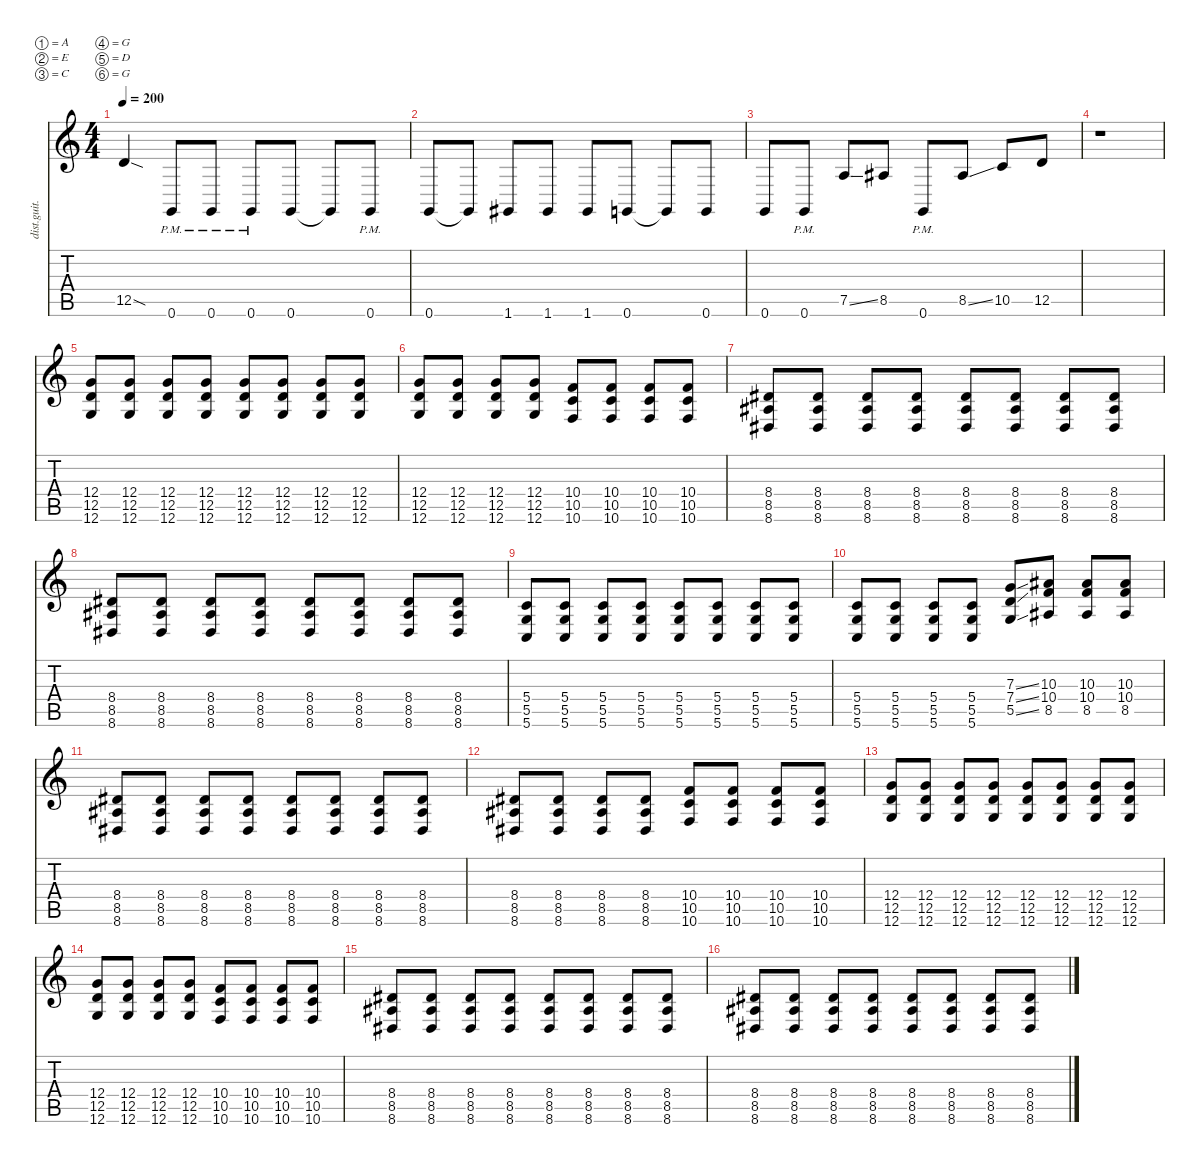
\defaultSystemsLayout 4
\hideDynamics
\bracketExtendMode nobrackets
\otherSystemsTrackNameOrientation horizontal
\track ("Distortion Guitar" "dist.guit.") {instrument distortionguitar}
\staff {score tabs}
\tuning (A3 E3 C3 G2 D2 G1)
\ts (4 4)
\tempo 200
\clef g2
\ks c
12.5{sod}.4{dy mf beam Up} 0.6{pm}.8{beam Up} 0.6{pm}.8{beam Up} 0.6{pm}.8{beam Up} 0.6.8{beam Up} 0.6{t}.8{beam Up} 0.6{pm}.8{beam Up} |
0.6.8{beam Up} 0.6{t}.8{beam Up} 1.6{acc #}.8{beam Up} 1.6{acc #}.8{beam Up} 1.6{acc #}.8{beam Up} 0.6.8{beam Up} 0.6{t}.8{beam Up} 0.6.8{beam Up} |
0.6.8{beam Up} 0.6{pm}.8{beam Up} 7.5{ss}.8{beam Up} 8.5{acc #}.8{beam Up} 0.6{pm}.8{beam Up} 8.5{ss acc #}.8{beam Up} 10.5.8{beam Up} 12.5.8{beam Up} |
r.1{beam Down} |
(12.6 12.5 12.4).8{beam Up} (12.6 12.5 12.4).8{beam Up} (12.6 12.5 12.4).8{beam Up} (12.6 12.5 12.4).8{beam Up} (12.6 12.5 12.4).8{beam Up} (12.6 12.5 12.4).8{beam Up} (12.6 12.5 12.4).8{beam Up} (12.6 12.5 12.4).8{beam Up} |
(12.4 12.5 12.6).8{beam Up} (12.4 12.5 12.6).8{beam Up} (12.4 12.5 12.6).8{beam Up} (12.4 12.5 12.6).8{beam Up} (10.6 10.5 10.4).8{beam Up} (10.4 10.5 10.6).8{beam Up} (10.5 10.6 10.4).8{beam Up} (10.4 10.5 10.6).8{beam Up} |
(8.6{acc #} 8.5{acc #} 8.4{acc #}).8{beam Up} (8.6{acc #} 8.5{acc #} 8.4{acc #}).8{beam Up} (8.6{acc #} 8.5{acc #} 8.4{acc #}).8{beam Up} (8.6{acc #} 8.5{acc #} 8.4{acc #}).8{beam Up} (8.6{acc #} 8.5{acc #} 8.4{acc #}).8{beam Up} (8.6{acc #} 8.5{acc #} 8.4{acc #}).8{beam Up} (8.6{acc #} 8.5{acc #} 8.4{acc #}).8{beam Up} (8.6{acc #} 8.5{acc #} 8.4{acc #}).8{beam Up} |
(8.6{acc #} 8.5{acc #} 8.4{acc #}).8{beam Up} (8.6{acc #} 8.5{acc #} 8.4{acc #}).8{beam Up} (8.6{acc #} 8.5{acc #} 8.4{acc #}).8{beam Up} (8.6{acc #} 8.5{acc #} 8.4{acc #}).8{beam Up} (8.6{acc #} 8.5{acc #} 8.4{acc #}).8{beam Up} (8.6{acc #} 8.5{acc #} 8.4{acc #}).8{beam Up} (8.6{acc #} 8.5{acc #} 8.4{acc #}).8{beam Up} (8.6{acc #} 8.5{acc #} 8.4{acc #}).8{beam Up} |
(5.6 5.5 5.4).8{beam Up} (5.6 5.5 5.4).8{beam Up} (5.6 5.5 5.4).8{beam Up} (5.6 5.5 5.4).8{beam Up} (5.6 5.5 5.4).8{beam Up} (5.6 5.5 5.4).8{beam Up} (5.6 5.5 5.4).8{beam Up} (5.6 5.5 5.4).8{beam Up} |
(5.6 5.5 5.4).8{beam Up} (5.6 5.5 5.4).8{beam Up} (5.6 5.5 5.4).8{beam Up} (5.6 5.4 5.5).8{beam Up} (5.5{ss} 7.4{ss} 7.3{ss}).8{beam Up} (8.5{acc #} 10.4 10.3{acc #}).8{beam Up} (8.5{acc #} 10.4 10.3{acc #}).8{beam Up} (8.5{acc #} 10.4 10.3{acc #}).8{beam Up} |
(8.6{acc #} 8.5{acc #} 8.4{acc #}).8{beam Up} (8.6{acc #} 8.4{acc #} 8.5{acc #}).8{beam Up} (8.6{acc #} 8.5{acc #} 8.4{acc #}).8{beam Up} (8.6{acc #} 8.4{acc #} 8.5{acc #}).8{beam Up} (8.6{acc #} 8.5{acc #} 8.4{acc #}).8{beam Up} (8.6{acc #} 8.4{acc #} 8.5{acc #}).8{beam Up} (8.6{acc #} 8.5{acc #} 8.4{acc #}).8{beam Up} (8.6{acc #} 8.4{acc #} 8.5{acc #}).8{beam Up} |
(8.6{acc #} 8.5{acc #} 8.4{acc #}).8{beam Up} (8.6{acc #} 8.4{acc #} 8.5{acc #}).8{beam Up} (8.6{acc #} 8.5{acc #} 8.4{acc #}).8{beam Up} (8.6{acc #} 8.4{acc #} 8.5{acc #}).8{beam Up} (10.6 10.5 10.4).8{beam Up} (10.6 10.5 10.4).8{beam Up} (10.6 10.5 10.4).8{beam Up} (10.6 10.5 10.4).8{beam Up} |
(12.6 12.5 12.4).8{beam Up} (12.6 12.5 12.4).8{beam Up} (12.6 12.5 12.4).8{beam Up} (12.6 12.5 12.4).8{beam Up} (12.6 12.5 12.4).8{beam Up} (12.6 12.5 12.4).8{beam Up} (12.6 12.5 12.4).8{beam Up} (12.6 12.5 12.4).8{beam Up} |
(12.4 12.5 12.6).8{beam Up} (12.4 12.5 12.6).8{beam Up} (12.4 12.5 12.6).8{beam Up} (12.4 12.5 12.6).8{beam Up} (10.6 10.5 10.4).8{beam Up} (10.4 10.5 10.6).8{beam Up} (10.5 10.6 10.4).8{beam Up} (10.4 10.5 10.6).8{beam Up} |
(8.6{acc #} 8.5{acc #} 8.4{acc #}).8{beam Up} (8.6{acc #} 8.5{acc #} 8.4{acc #}).8{beam Up} (8.6{acc #} 8.5{acc #} 8.4{acc #}).8{beam Up} (8.6{acc #} 8.5{acc #} 8.4{acc #}).8{beam Up} (8.6{acc #} 8.5{acc #} 8.4{acc #}).8{beam Up} (8.6{acc #} 8.5{acc #} 8.4{acc #}).8{beam Up} (8.6{acc #} 8.5{acc #} 8.4{acc #}).8{beam Up} (8.6{acc #} 8.5{acc #} 8.4{acc #}).8{beam Up} |
(8.6{acc #} 8.5{acc #} 8.4{acc #}).8{beam Up} (8.6{acc #} 8.5{acc #} 8.4{acc #}).8{beam Up} (8.6{acc #} 8.5{acc #} 8.4{acc #}).8{beam Up} (8.6{acc #} 8.5{acc #} 8.4{acc #}).8{beam Up} (8.6{acc #} 8.5{acc #} 8.4{acc #}).8{beam Up} (8.6{acc #} 8.5{acc #} 8.4{acc #}).8{beam Up} (8.6{acc #} 8.5{acc #} 8.4{acc #}).8{beam Up} (8.6{acc #} 8.5{acc #} 8.4{acc #}).8{beam Up}
